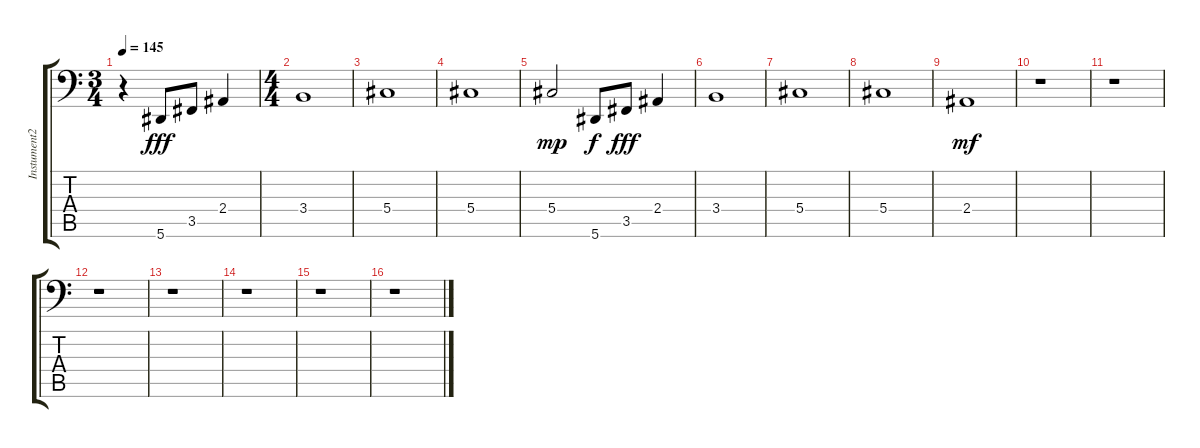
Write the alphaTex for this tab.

\track ("Instument2" "Instument2") {instrument tuba}
\staff {score tabs}
\tuning (Bb3 F3 Db3 Ab2 Eb2 Bb1) {hide}
\ts (3 4)
\tempo 145
\clef f4
\ks c
r.4{dy mf} 5.6.8{dy fff} 3.5.8 2.4.4 |
\ts (4 4)
3.4.1 |
5.4.1 |
5.4.1 |
5.4.2{dy mp} 5.6.8{dy f} 3.5.8{dy fff} 2.4.4 |
3.4.1 |
5.4.1 |
5.4.1 |
2.4.1{dy mf} |
r.1 |
r.1 |
r.1 |
r.1 |
r.1 |
r.1 |
r.1
